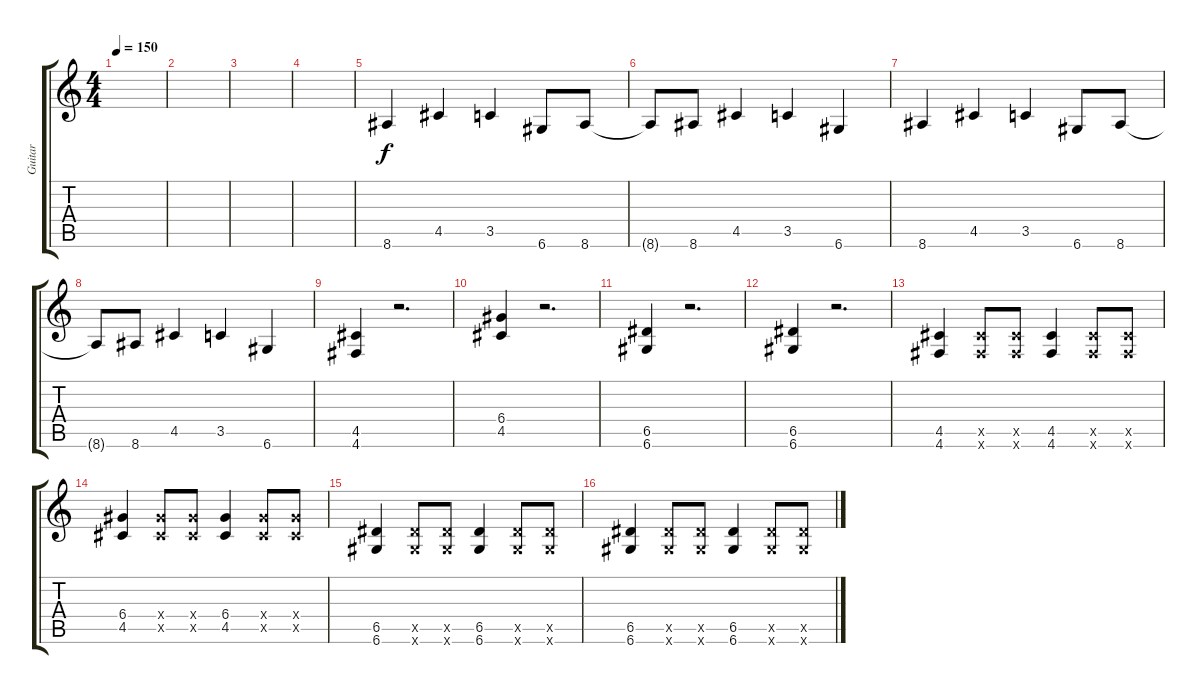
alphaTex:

\track ("Guitar" "Guitar") {instrument overdrivenguitar}
\staff {score tabs}
\tuning (E4 B3 G3 D3 A2 D2) {hide}
\ts (4 4)
\tempo 150
\clef g2
\ks c
|
|
|
|
8.6.4 4.5.4 3.5.4 6.6.8 8.6.8 |
8.6{t}.8 8.6.8 4.5.4 3.5.4 6.6.4 |
8.6.4 4.5.4 3.5.4 6.6.8 8.6.8 |
8.6{t}.8 8.6.8 4.5.4 3.5.4 6.6.4 |
(4.5 4.6).4 r.2{d} |
(6.4 4.5).4 r.2{d} |
(6.5 6.6).4 r.2{d} |
(6.5 6.6).4 r.2{d} |
(4.5 4.6).4 (4.5{x} 4.6{x}).8 (4.5{x} 4.6{x}).8 (4.5 4.6).4 (4.5{x} 4.6{x}).8 (4.5{x} 4.6{x}).8 |
(6.4 4.5).4 (6.4{x} 4.5{x}).8 (6.4{x} 4.5{x}).8 (6.4 4.5).4 (6.4{x} 4.5{x}).8 (6.4{x} 4.5{x}).8 |
(6.5 6.6).4 (6.5{x} 6.6{x}).8 (6.5{x} 6.6{x}).8 (6.5 6.6).4 (6.5{x} 6.6{x}).8 (6.5{x} 6.6{x}).8 |
(6.5 6.6).4 (6.5{x} 6.6{x}).8 (6.5{x} 6.6{x}).8 (6.5 6.6).4 (6.5{x} 6.6{x}).8 (6.5{x} 6.6{x}).8
